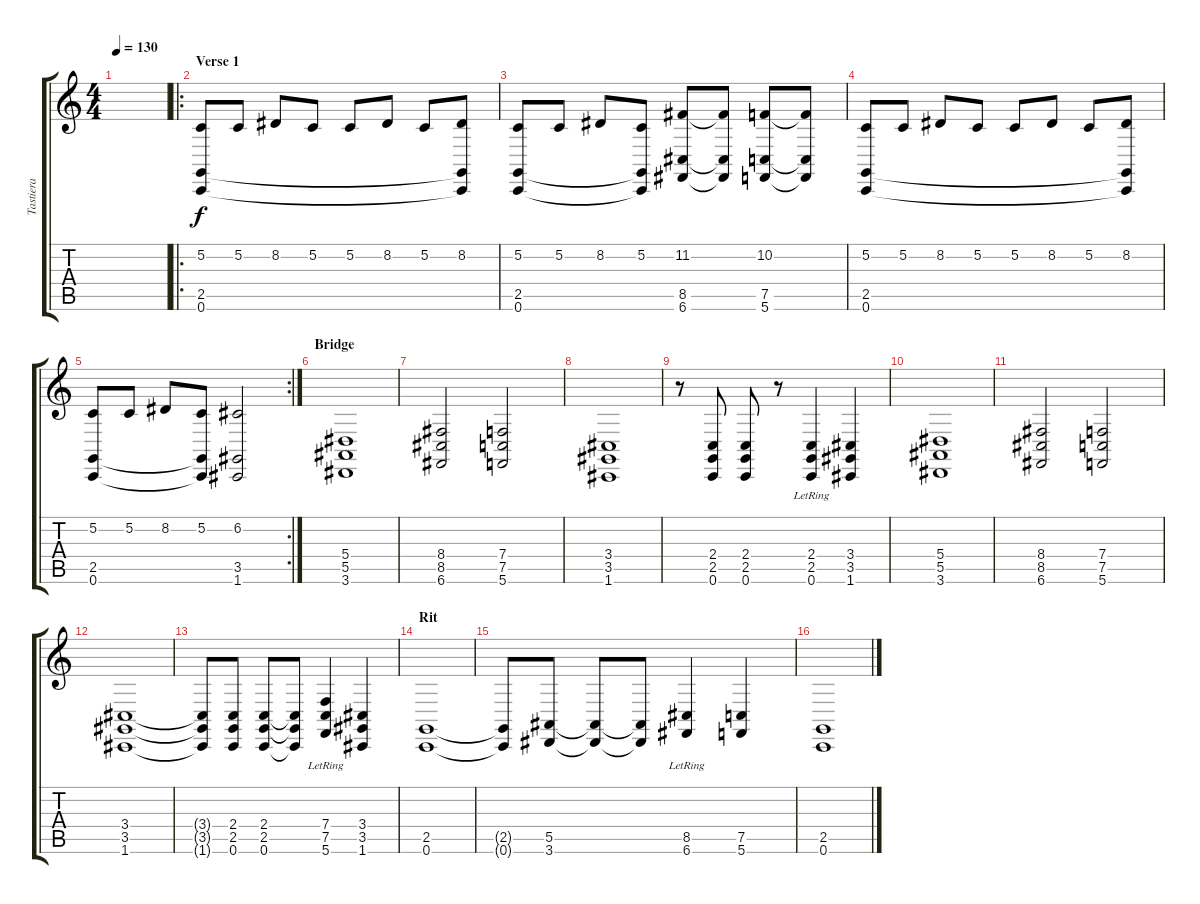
\track ("Tastiera" "Tastiera") {instrument lead2sawtooth}
\staff {score tabs}
\tuning (C4 G3 Eb3 Bb2 F2 C2) {hide}
\ts (4 4)
\tempo 130
\clef g2
\ks c
|
\ro
\section ("" "Verse 1")
(5.2 2.5 0.6).8 5.2.8 8.2.8 5.2.8 5.2.8 8.2.8 5.2.8 (8.2 2.5{t} 0.6{t}).8 |
(5.2 2.5 0.6).8 5.2.8 8.2.8 (5.2 2.5{t} 0.6{t}).8 (11.2 8.5 6.6).8 (11.2{t} 8.5{t} 6.6{t}).8 (10.2 7.5 5.6).8 (10.2{t} 7.5{t} 5.6{t}).8 |
(5.2 2.5 0.6).8 5.2.8 8.2.8 5.2.8 5.2.8 8.2.8 5.2.8 (8.2 2.5{t} 0.6{t}).8 |
\rc 2
(5.2 2.5 0.6).8 5.2.8 8.2.8 (5.2 2.5{t} 0.6{t}).8 (6.2 3.5 1.6).2 |
\section ("" "Bridge")
(5.4 5.5 3.6).1 |
(8.4 8.5 6.6).2 (7.4 7.5 5.6).2 |
(3.4 3.5 1.6).1 |
r.8 (2.4 2.5 0.6).8 (2.4 2.5 0.6).8 r.8 (2.4{lr} 2.5{lr} 0.6{lr}).4 (3.4 3.5 1.6).4 |
(5.4 5.5 3.6).1 |
(8.4 8.5 6.6).2 (7.4 7.5 5.6).2 |
(3.4 3.5 1.6).1 |
(3.4{t} 3.5{t} 1.6{t}).8 (2.4 2.5 0.6).8 (2.4 2.5 0.6).8 (2.4{t} 2.5{t} 0.6{t}).8 (7.4 7.5 5.6{lr}).4 (3.4 3.5 1.6).4 |
\section ("" "Rit")
(2.5 0.6).1 |
(2.5{t} 0.6{t}).8 (5.5 3.6).8 (5.5{t} 3.6{t}).8 (5.5{t} 3.6{t}).8 (8.5 6.6{lr}).4 (7.5 5.6).4 |
(2.5 0.6).1
